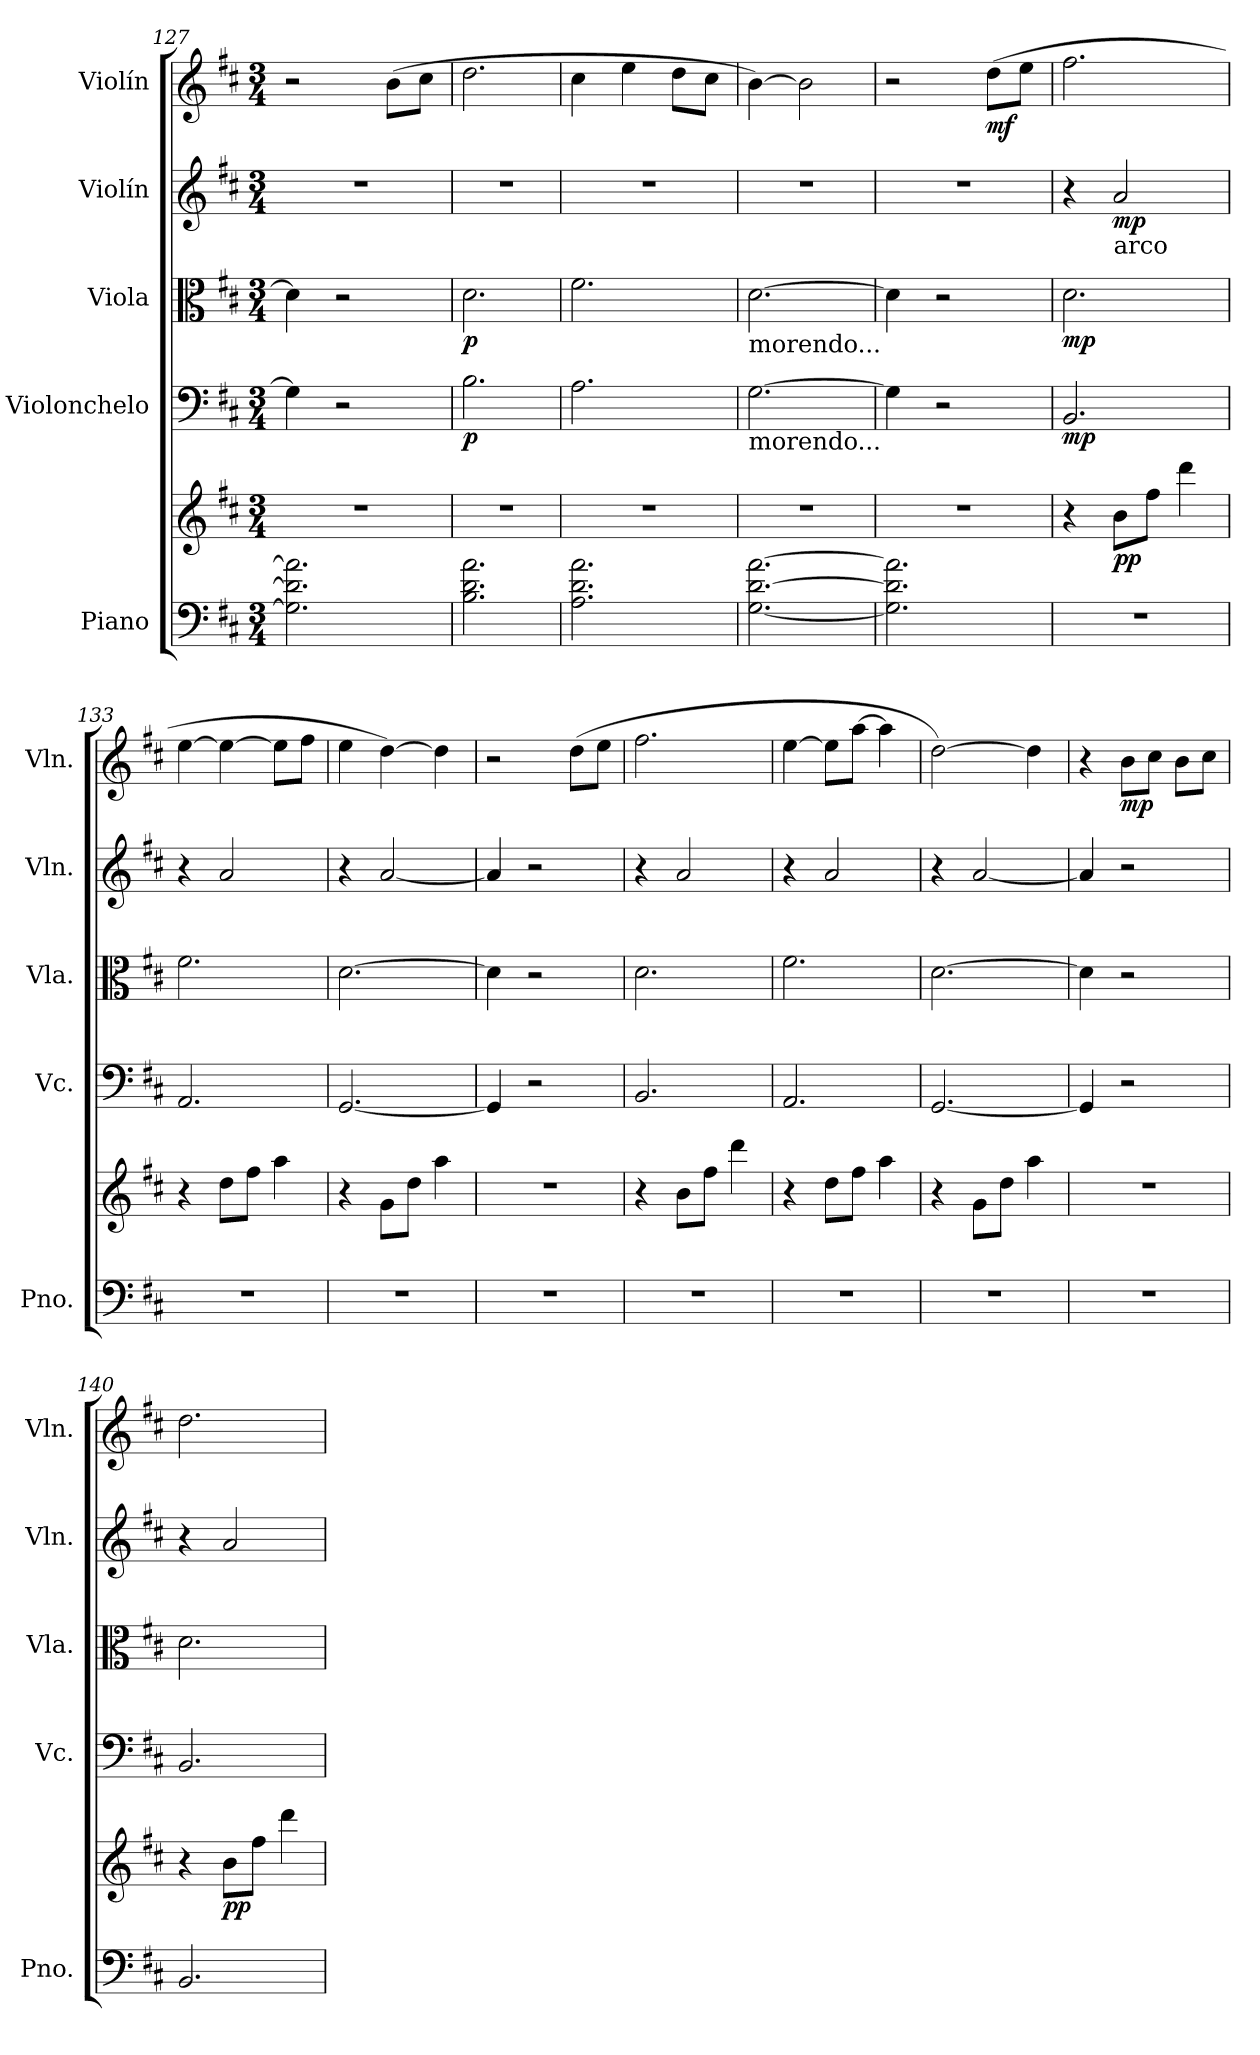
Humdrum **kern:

**kern	**kern	**dynam	**kern	**dynam	**kern	**dynam	**kern	**dynam	**kern	**dynam
*part5	*part5	*part5	*part4	*part4	*part3	*part3	*part2	*part2	*part1	*part1
*staff6	*staff5	*staff5/6	*staff4	*staff4	*staff3	*staff3	*staff2	*staff2	*staff1	*staff1
*I"Piano	*	*	*I"Violonchelo	*	*I"Viola	*	*I"Violín	*	*I"Violín	*
*I'Pno.	*	*	*I'Vc.	*	*I'Vla.	*	*I'Vln.	*	*I'Vln.	*
!!LO:PB:g=z
*clefF4	*clefG2	*	*clefF4	*	*clefC3	*	*clefG2	*	*clefG2	*
*k[f#c#]	*k[f#c#]	*	*k[f#c#]	*	*k[f#c#]	*	*k[f#c#]	*	*k[f#c#]	*
*M3/4	*M3/4	*	*M3/4	*	*M3/4	*	*M3/4	*	*M3/4	*
=127	=127	=127	=127	=127	=127	=127	=127	=127	=127	=127
2.G\] 2.d\] 2.a\]	2.r	.	4G\]	.	4d\]	.	2.r	.	2r	.
.	.	.	2r	.	2r	.	.	.	.	.
.	.	.	.	.	.	.	.	.	(8b\L	.
.	.	.	.	.	.	.	.	.	8cc#\J	.
=128	=128	=128	=128	=128	=128	=128	=128	=128	=128	=128
!	!	!	!	!LO:DY:b	!	!LO:DY:b	!	!	!	!
2.B\ 2.d\ 2.a\	2.r	.	2.B\	p	2.d\	p	2.r	.	2.dd\	.
=129	=129	=129	=129	=129	=129	=129	=129	=129	=129	=129
2.A\ 2.d\ 2.a\	2.r	.	2.A\	.	2.f#\	.	2.r	.	4cc#\	.
.	.	.	.	.	.	.	.	.	4ee\	.
.	.	.	.	.	.	.	.	.	8dd\L	.
.	.	.	.	.	.	.	.	.	8cc#\J	.
=130	=130	=130	=130	=130	=130	=130	=130	=130	=130	=130
!	!	!	!	!	!LO:TX:b:t=morendo...	!	!	!	!	!
!	!	!	!LO:TX:b:t=morendo...	!	!	!	!	!	!	!
[2.G\ [2.d\ [2.a\	2.r	.	[2.G\	.	[2.d\	.	2.r	.	[4b\)	.
.	.	.	.	.	.	.	.	.	2b\]	.
=131	=131	=131	=131	=131	=131	=131	=131	=131	=131	=131
2.G\] 2.d\] 2.a\]	2.r	.	4G\]	.	4d\]	.	2.r	.	2r	.
.	.	.	2r	.	2r	.	.	.	.	.
!	!	!	!	!	!	!	!	!	!	!LO:DY:b
.	.	.	.	.	.	.	.	.	(8dd\L	mf
.	.	.	.	.	.	.	.	.	8ee\J	.
=132	=132	=132	=132	=132	=132	=132	=132	=132	=132	=132
!	!	!	!	!LO:DY:b	!	!LO:DY:b	!	!	!	!
2.r	4r	.	2.BB/	mp	2.d\	mp	4r	.	2.ff#\	.
!	!	!	!	!	!	!	!LO:TX:b:t=arco	!	!	!
!	!	!LO:DY:b	!	!	!	!	!	!LO:DY:b	!	!
.	8b\L	pp	.	.	.	.	2a/	mp	.	.
.	8ff#\J	.	.	.	.	.	.	.	.	.
.	4ddd\	.	.	.	.	.	.	.	.	.
=133	=133	=133	=133	=133	=133	=133	=133	=133	=133	=133
2.r	4r	.	2.AA/	.	2.f#\	.	4r	.	[4ee\	.
.	8dd\L	.	.	.	.	.	2a/	.	4ee\_	.
.	8ff#\J	.	.	.	.	.	.	.	.	.
.	4aa\	.	.	.	.	.	.	.	8ee\L]	.
.	.	.	.	.	.	.	.	.	8ff#\J	.
=134	=134	=134	=134	=134	=134	=134	=134	=134	=134	=134
2.r	4r	.	[2.GG/	.	[2.d\	.	4r	.	4ee\	.
.	8g\L	.	.	.	.	.	[2a/	.	[4dd\)	.
.	8dd\J	.	.	.	.	.	.	.	.	.
.	4aa\	.	.	.	.	.	.	.	4dd\]	.
=135	=135	=135	=135	=135	=135	=135	=135	=135	=135	=135
2.r	2.r	.	4GG/]	.	4d\]	.	4a/]	.	2r	.
.	.	.	2r	.	2r	.	2r	.	.	.
.	.	.	.	.	.	.	.	.	(8dd\L	.
.	.	.	.	.	.	.	.	.	8ee\J	.
!!LO:LB:g=z
=136	=136	=136	=136	=136	=136	=136	=136	=136	=136	=136
2.r	4r	.	2.BB/	.	2.d\	.	4r	.	2.ff#\	.
.	8b\L	.	.	.	.	.	2a/	.	.	.
.	8ff#\J	.	.	.	.	.	.	.	.	.
.	4ddd\	.	.	.	.	.	.	.	.	.
=137	=137	=137	=137	=137	=137	=137	=137	=137	=137	=137
2.r	4r	.	2.AA/	.	2.f#\	.	4r	.	[4ee\	.
.	8dd\L	.	.	.	.	.	2a/	.	8ee\L]	.
.	8ff#\J	.	.	.	.	.	.	.	[8aa\J	.
.	4aa\	.	.	.	.	.	.	.	4aa\]	.
=138	=138	=138	=138	=138	=138	=138	=138	=138	=138	=138
2.r	4r	.	[2.GG/	.	[2.d\	.	4r	.	[2dd\)	.
.	8g\L	.	.	.	.	.	[2a/	.	.	.
.	8dd\J	.	.	.	.	.	.	.	.	.
.	4aa\	.	.	.	.	.	.	.	4dd\]	.
=139	=139	=139	=139	=139	=139	=139	=139	=139	=139	=139
2.r	2.r	.	4GG/]	.	4d\]	.	4a/]	.	4r	.
!	!	!	!	!	!	!	!	!	!	!LO:DY:b
.	.	.	2r	.	2r	.	2r	.	8b\L	mp
.	.	.	.	.	.	.	.	.	8cc#\J	.
.	.	.	.	.	.	.	.	.	8b\L	.
.	.	.	.	.	.	.	.	.	8cc#\J	.
=140	=140	=140	=140	=140	=140	=140	=140	=140	=140	=140
2.BB/	4r	.	2.BB/	.	2.d\	.	4r	.	2.dd\	.
!	!	!LO:DY:b	!	!	!	!	!	!	!	!
.	8b\L	pp	.	.	.	.	2a/	.	.	.
.	8ff#\J	.	.	.	.	.	.	.	.	.
.	4ddd\	.	.	.	.	.	.	.	.	.
=	=	=	=	=	=	=	=	=	=	=
*-	*-	*-	*-	*-	*-	*-	*-	*-	*-	*-
